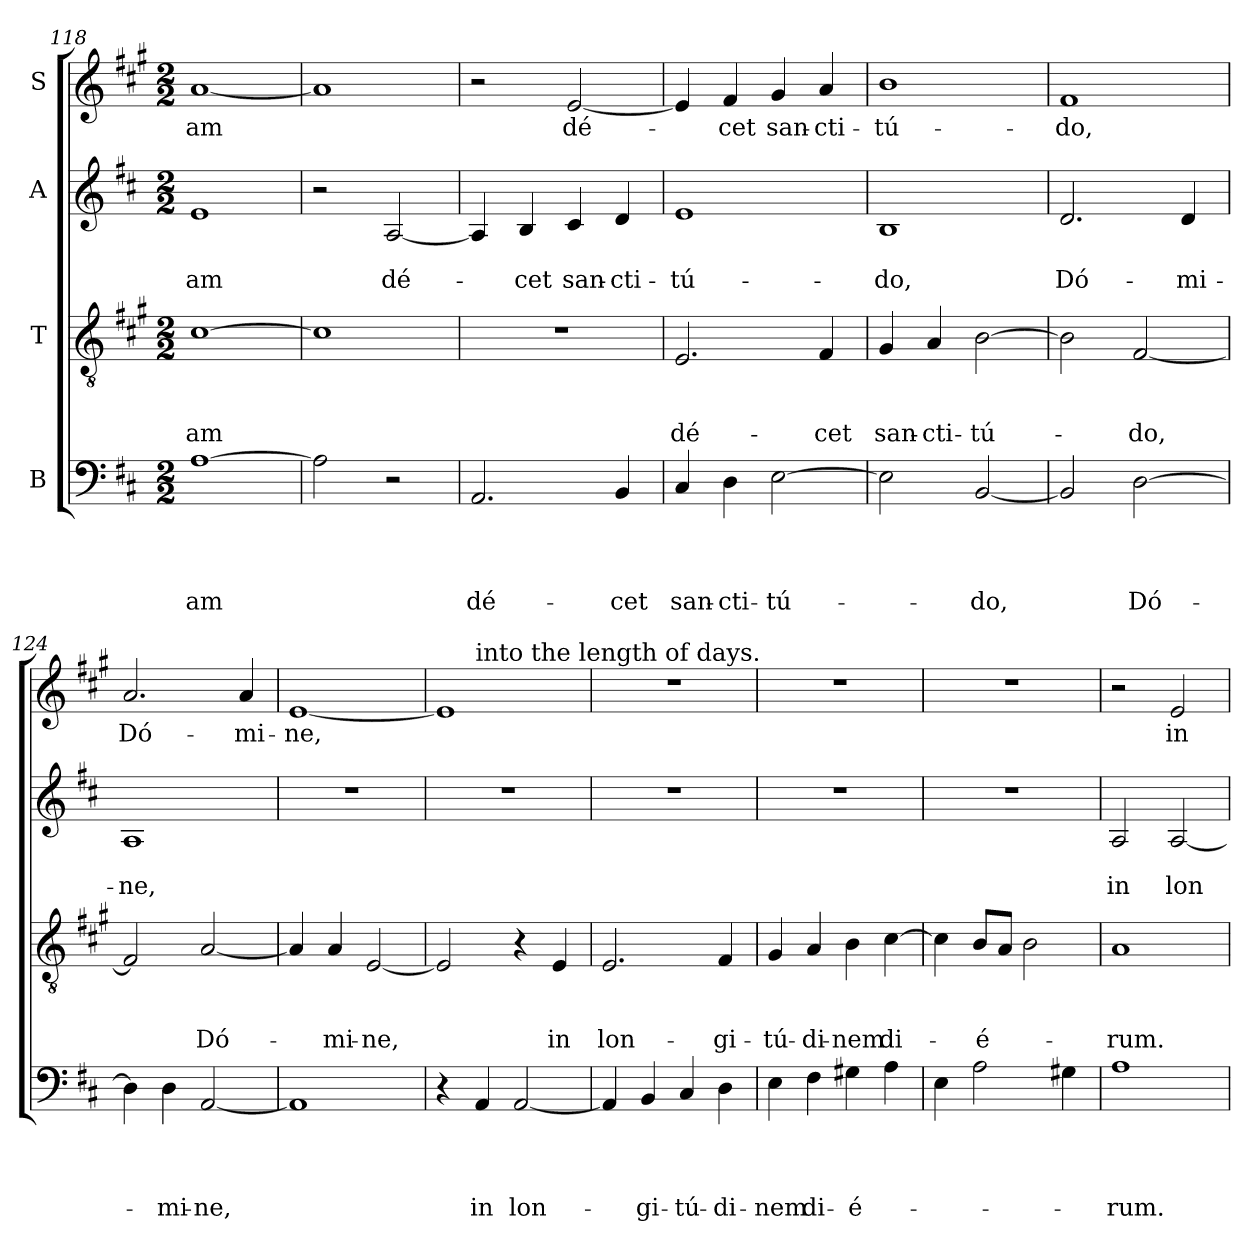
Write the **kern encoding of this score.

**kern	**text	**text	**text	**text	**kern	**text	**text	**text	**kern	**text	**text	**kern	**text
*part4	*part4	*part4	*part4	*part4	*part3	*part3	*part3	*part3	*part2	*part2	*part2	*part1	*part1
*staff4	*staff4	*staff4	*staff4	*staff4	*staff3	*staff3	*staff3	*staff3	*staff2	*staff2	*staff2	*staff1	*staff1
*I"B	*	*	*	*	*I"T	*	*	*	*I"A	*	*	*I"S	*
*clefF4	*	*	*	*	*clefGv2	*	*	*	*clefG2	*	*	*clefG2	*
*k[f#c#]	*	*	*	*	*k[f#c#g#]	*	*	*	*k[f#c#]	*	*	*k[f#c#g#]	*
*D:	*	*	*	*	*A:	*	*	*	*D:	*	*	*A:	*
*M2/2	*	*	*	*	*M2/2	*	*	*	*M2/2	*	*	*M2/2	*
=118	=118	=118	=118	=118	=118	=118	=118	=118	=118	=118	=118	=118	=118
!	!	!	!	!LO:LY:b	!	!	!	!LO:LY:b	!	!	!LO:LY:b	!	!LO:LY:b
[1A	.	.	.	-am	[1c#	.	.	-am	1e	.	-am	[1a	-am
=119	=119	=119	=119	=119	=119	=119	=119	=119	=119	=119	=119	=119	=119
2A\]	.	.	.	.	1c#]	.	.	.	2r	.	.	1a]	.
!	!	!	!	!	!	!	!	!	!	!	!LO:LY:b	!	!
2r	.	.	.	.	.	.	.	.	[2A/	.	dé-	.	.
!!LO:PB:g=z
=120	=120	=120	=120	=120	=120	=120	=120	=120	=120	=120	=120	=120	=120
!	!	!	!	!LO:LY:b	!	!	!	!	!	!	!	!	!
2.AA/	.	.	.	dé-	1r	.	.	.	4A/]	.	.	2r	.
!	!	!	!	!	!	!	!	!	!	!	!LO:LY:b	!	!
.	.	.	.	.	.	.	.	.	4B/	.	-cet	.	.
!	!	!	!	!	!	!	!	!	!	!	!LO:LY:b	!	!LO:LY:b
.	.	.	.	.	.	.	.	.	4c#/	.	san-	[2e/	dé-
!	!	!	!	!LO:LY:b	!	!	!	!	!	!	!LO:LY:b	!	!
4BB/	.	.	.	-cet	.	.	.	.	4d/	.	-cti-	.	.
=121	=121	=121	=121	=121	=121	=121	=121	=121	=121	=121	=121	=121	=121
!	!	!	!	!LO:LY:b	!	!	!	!LO:LY:b	!	!	!LO:LY:b	!	!
4C#/	.	.	.	san-	2.E/	.	.	dé-	1e	.	-tú-	4e/]	.
!	!	!	!	!LO:LY:b	!	!	!	!	!	!	!	!	!LO:LY:b
4D\	.	.	.	-cti-	.	.	.	.	.	.	.	4f#/	-cet
!	!	!	!	!LO:LY:b	!	!	!	!	!	!	!	!	!LO:LY:b
[2E\	.	.	.	-tú-	.	.	.	.	.	.	.	4g#/	san-
!	!	!	!	!	!	!	!	!LO:LY:b	!	!	!	!	!LO:LY:b
.	.	.	.	.	4F#/	.	.	-cet	.	.	.	4a/	-cti-
=122	=122	=122	=122	=122	=122	=122	=122	=122	=122	=122	=122	=122	=122
!	!	!	!	!	!	!	!	!LO:LY:b	!	!	!LO:LY:b	!	!LO:LY:b
2E\]	.	.	.	.	4G#/	.	.	san-	1B	.	-do,	1b	-tú-
!	!	!	!	!	!	!	!	!LO:LY:b	!	!	!	!	!
.	.	.	.	.	4A/	.	.	-cti-	.	.	.	.	.
!	!	!	!	!LO:LY:b	!	!	!	!LO:LY:b	!	!	!	!	!
[2BB/	.	.	.	-do,	[2B\	.	.	-tú-	.	.	.	.	.
=123	=123	=123	=123	=123	=123	=123	=123	=123	=123	=123	=123	=123	=123
!	!	!	!	!	!	!	!	!	!	!	!LO:LY:b	!	!LO:LY:b
2BB/]	.	.	.	.	2B\]	.	.	.	2.d/	.	Dó-	1f#	-do,
!	!	!	!	!LO:LY:b	!	!	!	!LO:LY:b	!	!	!	!	!
[2D\	.	.	.	Dó-	[2F#/	.	.	-do,	.	.	.	.	.
!	!	!	!	!	!	!	!	!	!	!	!LO:LY:b	!	!
.	.	.	.	.	.	.	.	.	4d/	.	-mi-	.	.
=124	=124	=124	=124	=124	=124	=124	=124	=124	=124	=124	=124	=124	=124
!	!	!	!	!	!	!	!	!	!	!	!LO:LY:b	!	!LO:LY:b
4D\]	.	.	.	.	2F#/]	.	.	.	1A	.	-ne,	2.a/	Dó-
!	!	!	!	!LO:LY:b	!	!	!	!	!	!	!	!	!
4D\	.	.	.	-mi-	.	.	.	.	.	.	.	.	.
!	!	!	!	!LO:LY:b	!	!	!	!LO:LY:b	!	!	!	!	!
[2AA/	.	.	.	-ne,	[2A/	.	.	Dó-	.	.	.	.	.
!	!	!	!	!	!	!	!	!	!	!	!	!	!LO:LY:b
.	.	.	.	.	.	.	.	.	.	.	.	4a/	-mi-
=125	=125	=125	=125	=125	=125	=125	=125	=125	=125	=125	=125	=125	=125
!	!	!	!	!	!	!	!	!	!	!	!	!	!LO:LY:b
1AA]	.	.	.	.	4A/]	.	.	.	1r	.	.	[1e	-ne,
!	!	!	!	!	!	!	!	!LO:LY:b	!	!	!	!	!
.	.	.	.	.	4A/	.	.	-mi-	.	.	.	.	.
!	!	!	!	!	!	!	!	!LO:LY:b	!	!	!	!	!
.	.	.	.	.	[2E/	.	.	-ne,	.	.	.	.	.
!!LO:LB:g=z
=126	=126	=126	=126	=126	=126	=126	=126	=126	=126	=126	=126	=126	=126
*	*	*	*	*	*	*	*	*	*	*	*	*^	*
4r	.	.	.	.	2E/]	.	.	.	1r	.	.	1e]	4ryy	.
!	!	!	!	!	!	!	!	!	!	!	!	!	!LO:TX:a:t=into the length of days.	!
!	!	!	!	!LO:LY:b	!	!	!	!	!	!	!	!	!	!
4AA/	.	.	.	in	.	.	.	.	.	.	.	.	2.ryy	.
!	!	!	!	!LO:LY:b	!	!	!	!	!	!	!	!	!	!
[2AA/	.	.	.	lon-	4r	.	.	.	.	.	.	.	.	.
!	!	!	!	!	!	!	!	!LO:LY:b	!	!	!	!	!	!
.	.	.	.	.	4E/	.	.	in	.	.	.	.	.	.
=127	=127	=127	=127	=127	=127	=127	=127	=127	=127	=127	=127	=127	=127	=127
!	!	!	!	!	!	!	!	!LO:LY:b	!	!	!	!	!	!
*	*	*	*	*	*	*	*	*	*	*	*	*v	*v	*
4AA/]	.	.	.	.	2.E/	.	.	lon-	1r	.	.	1r	.
!	!	!	!	!LO:LY:b	!	!	!	!	!	!	!	!	!
4BB/	.	.	.	-gi-	.	.	.	.	.	.	.	.	.
!	!	!	!	!LO:LY:b	!	!	!	!	!	!	!	!	!
4C#/	.	.	.	-tú-	.	.	.	.	.	.	.	.	.
!	!	!	!	!LO:LY:b	!	!	!	!LO:LY:b	!	!	!	!	!
4D\	.	.	.	-di-	4F#/	.	.	-gi-	.	.	.	.	.
=128	=128	=128	=128	=128	=128	=128	=128	=128	=128	=128	=128	=128	=128
!	!	!	!	!LO:LY:b	!	!	!	!LO:LY:b	!	!	!	!	!
4E\	.	.	.	-nem	4G#/	.	.	-tú-	1r	.	.	1r	.
!	!	!	!	!LO:LY:b	!	!	!	!LO:LY:b	!	!	!	!	!
4F#\	.	.	.	di-	4A/	.	.	-di-	.	.	.	.	.
!	!	!	!	!LO:LY:b	!	!	!	!LO:LY:b	!	!	!	!	!
4G#i\	.	.	.	-é-	4B\	.	.	-nem	.	.	.	.	.
!	!	!	!	!	!	!	!	!LO:LY:b	!	!	!	!	!
4A\	.	.	.	.	[4c#\	.	.	di-	.	.	.	.	.
=129	=129	=129	=129	=129	=129	=129	=129	=129	=129	=129	=129	=129	=129
4E\	.	.	.	.	4c#\]	.	.	.	1r	.	.	1r	.
!	!	!	!	!	!	!	!	!LO:LY:b	!	!	!	!	!
2A\	.	.	.	.	8B/L	.	.	-é-	.	.	.	.	.
.	.	.	.	.	8A/J	.	.	.	.	.	.	.	.
.	.	.	.	.	2B\	.	.	.	.	.	.	.	.
4G#i\	.	.	.	.	.	.	.	.	.	.	.	.	.
=130	=130	=130	=130	=130	=130	=130	=130	=130	=130	=130	=130	=130	=130
!	!	!	!	!LO:LY:b	!	!	!	!LO:LY:b	!	!	!LO:LY:b	!	!
1A	.	.	.	-rum.	1A	.	.	-rum.	2A/	.	in	2r	.
!	!	!	!	!	!	!	!	!	!	!	!LO:LY:b	!	!LO:LY:b
.	.	.	.	.	.	.	.	.	[2A/	.	lon-	2e/	in
=	=	=	=	=	=	=	=	=	=	=	=	=	=
*-	*-	*-	*-	*-	*-	*-	*-	*-	*-	*-	*-	*-	*-
